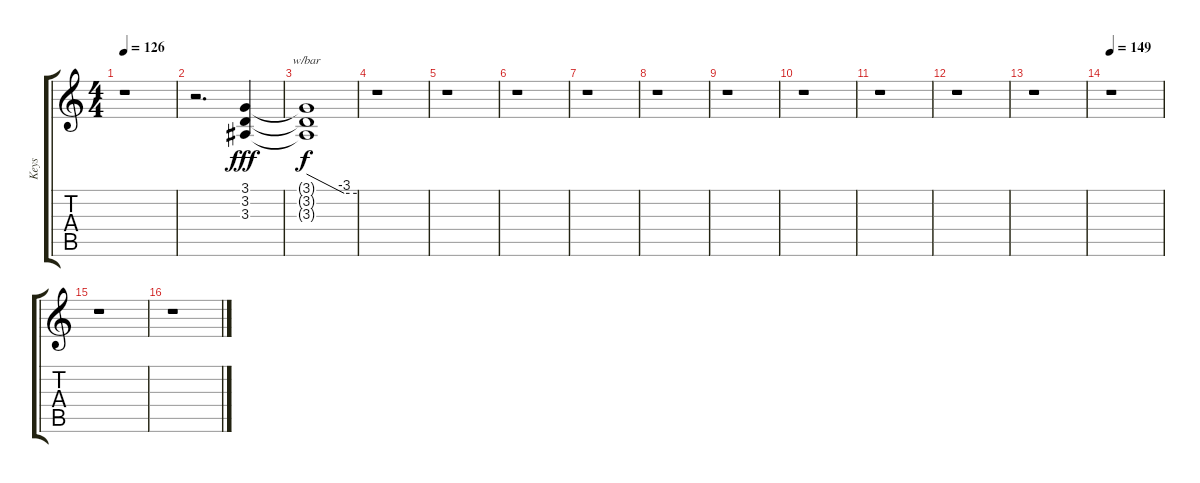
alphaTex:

\track ("Keys" "Keys") {instrument synthstrings1}
\staff {score tabs}
\tuning (E4 B3 G3 D3 A2 E2) {hide}
\ts (4 4)
\tempo 126
\clef g2
\ks c
r.1{dy f} |
r.2{d} (3.1 3.2 3.3).4{dy fff} |
(3.1{t} 3.2{t} 3.3{t}).1{tbe (custom default 0 0 45 -12 60 -12) dy f} |
r.1 |
r.1 |
r.1 |
r.1 |
r.1 |
r.1 |
r.1 |
r.1 |
r.1 |
r.1 |
\tempo 149
r.1 |
r.1 |
r.1
